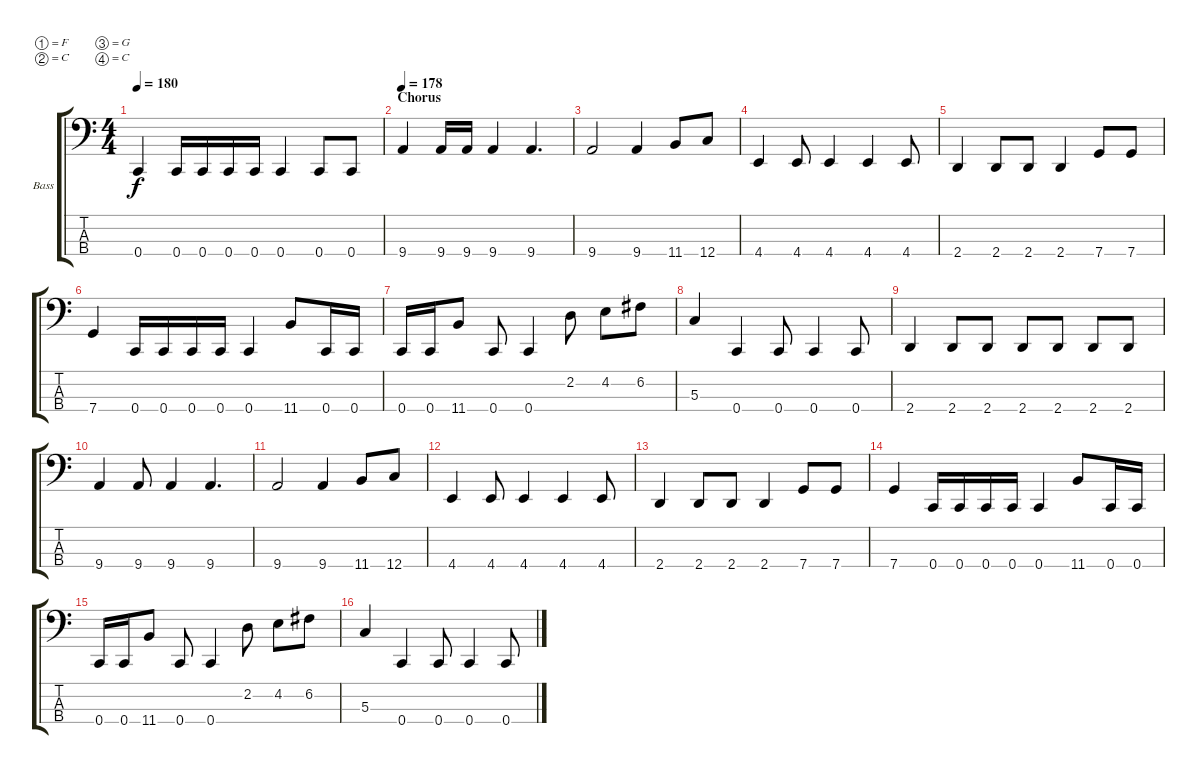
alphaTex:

\bracketExtendMode groupsimilarinstruments
\firstSystemTrackNameOrientation horizontal
\otherSystemsTrackNameOrientation horizontal
\track ("Bass" "Bass") {instrument electricbassfinger}
\staff {score tabs}
\tuning (F2 C2 G1 C1)
\ts (4 4)
\tempo 180
\clef f4
\ks c
0.4.4{dy f} 0.4.16 0.4.16 0.4.16 0.4.16 0.4.4 0.4.8 0.4.8 |
\section ("" "Chorus")
\tempo 178
9.4.4 9.4.16 9.4.16 9.4.4 9.4.4{d} |
9.4.2 9.4.4 11.4.8 12.4.8 |
4.4.4 4.4.8 4.4.4 4.4.4 4.4.8 |
2.4.4 2.4.8 2.4.8 2.4.4 7.4.8 7.4.8 |
7.4.4 0.4.16 0.4.16 0.4.16 0.4.16 0.4.4 11.4.8 0.4.16 0.4.16 |
0.4.16 0.4.16 11.4.8 0.4.8 0.4.4 2.2.8 4.2.8 6.2.8 |
5.3.4 0.4.4 0.4.8 0.4.4 0.4.8 |
2.4.4 2.4.8 2.4.8 2.4.8 2.4.8 2.4.8 2.4.8 |
9.4.4 9.4.8 9.4.4 9.4.4{d} |
9.4.2 9.4.4 11.4.8 12.4.8 |
4.4.4 4.4.8 4.4.4 4.4.4 4.4.8 |
2.4.4 2.4.8 2.4.8 2.4.4 7.4.8 7.4.8 |
7.4.4 0.4.16 0.4.16 0.4.16 0.4.16 0.4.4 11.4.8 0.4.16 0.4.16 |
0.4.16 0.4.16 11.4.8 0.4.8 0.4.4 2.2.8 4.2.8 6.2.8 |
5.3.4 0.4.4 0.4.8 0.4.4 0.4.8
